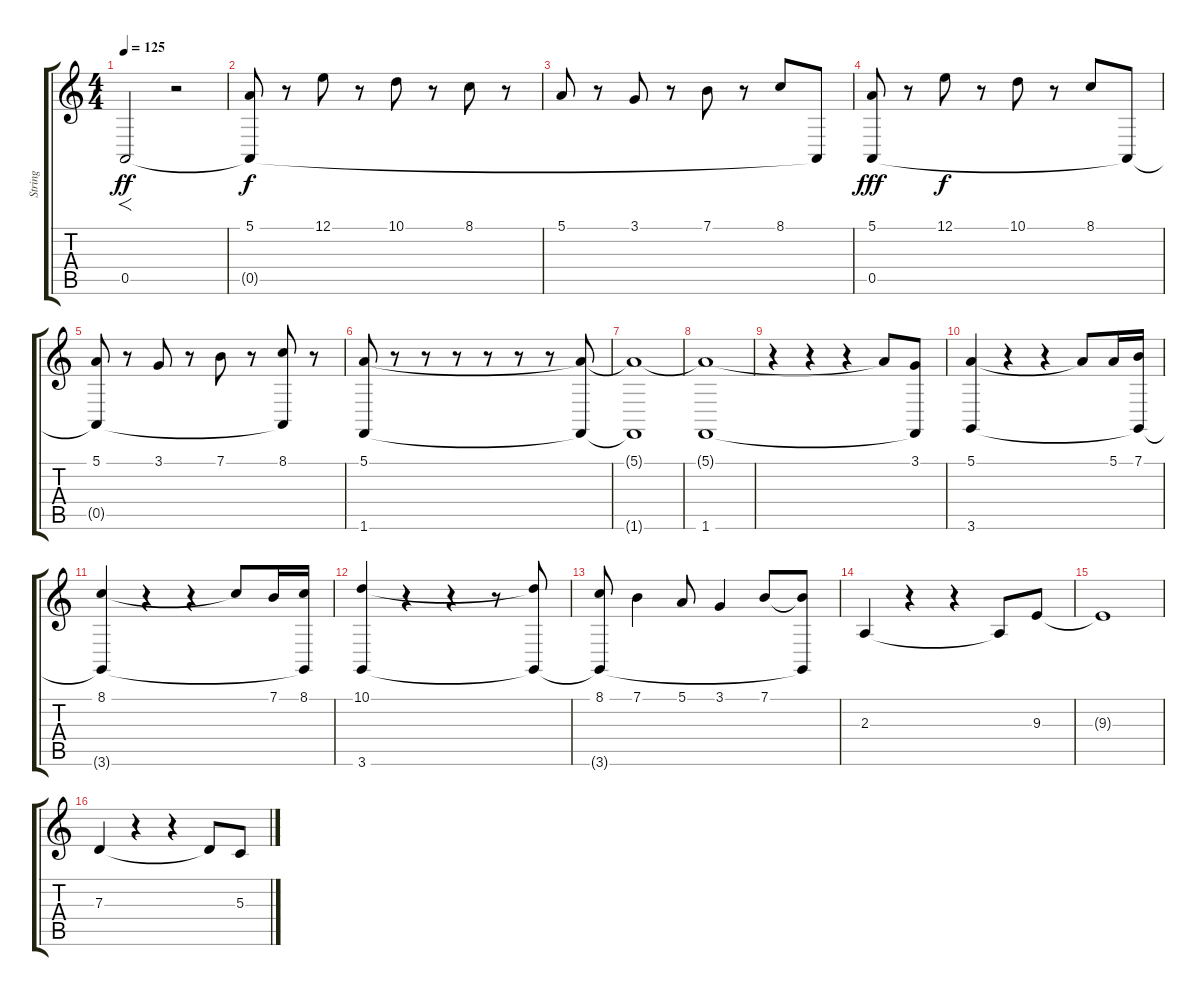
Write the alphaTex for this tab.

\track ("String" "String") {instrument stringensemble1}
\staff {score tabs}
\tuning (E4 B3 G3 D3 A2 E2) {hide}
\ts (4 4)
\tempo 125
\clef g2
\ks c
0.5.2{f dy ff volume 9 instrument stringensemble1} r.2 |
(5.1 0.5{t}).8{dy f} r.8 12.1.8 r.8 10.1.8 r.8 8.1.8 r.8 |
5.1.8 r.8 3.1.8 r.8 7.1.8 r.8 8.1.8 0.5{t}.8 |
(5.1 0.5).8{dy fff} r.8 12.1.8{dy f} r.8 10.1.8 r.8 8.1.8 0.5{t}.8 |
(5.1 0.5{t}).8 r.8 3.1.8 r.8 7.1.8 r.8 (8.1 0.5{t}).8 r.8 |
(5.1 1.6).8{volume 12} r.8 r.8 r.8 r.8 r.8 r.8 (5.1{t} 1.6{t}).8 |
(5.1{t} 1.6{t}).1 |
(5.1{t} 1.6).1 |
r.4 r.4 r.4 5.1{t}.8 (3.1 1.6{t}).8 |
(5.1 3.6).4 r.4 r.4 5.1{t}.8 5.1.16 (7.1 3.6{t}).16 |
(8.1 3.6{t}).4 r.4 r.4 8.1{t}.8 7.1.16 (8.1 3.6{t}).16 |
(10.1 3.6).4 r.4 r.4 r.8 (10.1{t} 3.6{t}).8 |
(8.1 3.6{t}).8 7.1.4 5.1.8 3.1.4 7.1.8 (7.1{t} 3.6{t}).8 |
2.3.4 r.4 r.4 2.3{t}.8 9.3.8 |
9.3{t}.1 |
7.3.4 r.4 r.4 7.3{t}.8 5.3.8
